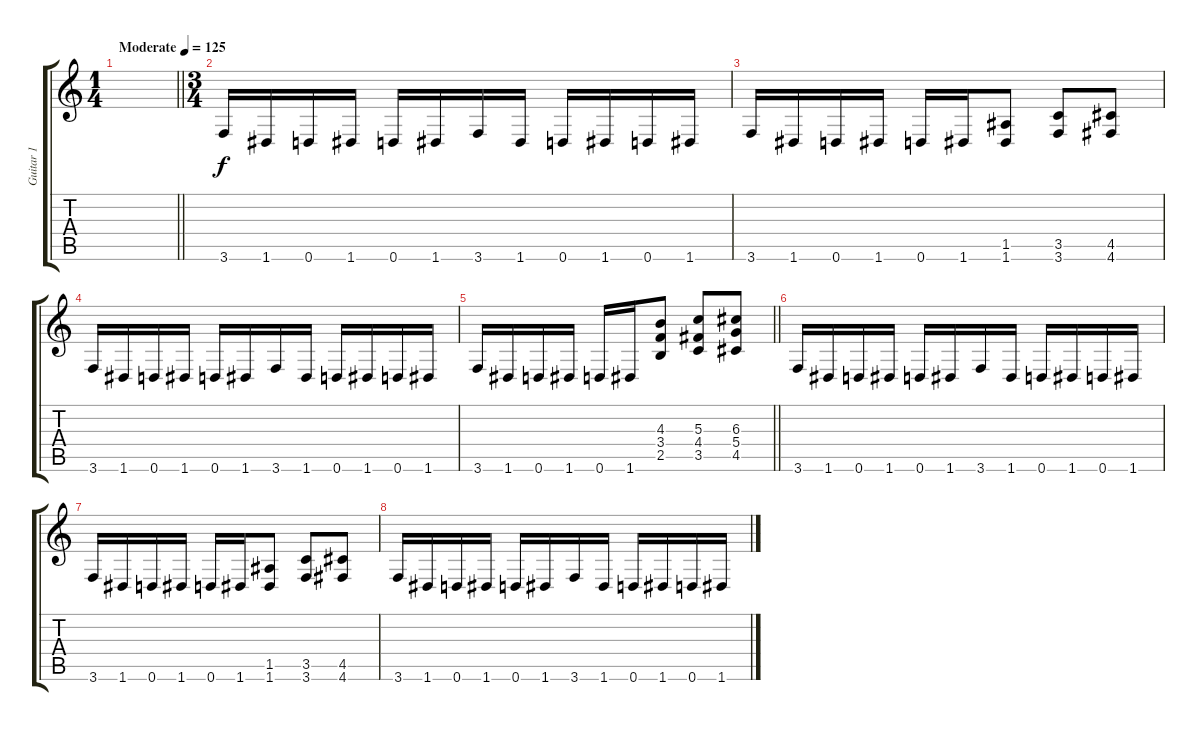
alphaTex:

\track ("Guitar 1" "Guitar 1") {instrument distortionguitar}
\staff {score tabs}
\tuning (E4 B3 G3 D3 A2 D2) {hide}
\ts (1 4)
\tempo (125 "Moderate")
\clef g2
\barLineRight lightlight
\ks c
|
\ts (3 4)
3.6.16 1.6.16 0.6.16 1.6.16 0.6.16 1.6.16 3.6.16 1.6.16 0.6.16 1.6.16 0.6.16 1.6.16 |
3.6.16 1.6.16 0.6.16 1.6.16 0.6.16 1.6.16 (1.5 1.6).8 (3.5 3.6).8 (4.5 4.6).8 |
3.6.16 1.6.16 0.6.16 1.6.16 0.6.16 1.6.16 3.6.16 1.6.16 0.6.16 1.6.16 0.6.16 1.6.16 |
\barLineRight lightlight
3.6.16 1.6.16 0.6.16 1.6.16 0.6.16 1.6.16 (4.3 3.4 2.5).8 (5.3 4.4 3.5).8 (6.3 5.4 4.5).8 |
3.6.16 1.6.16 0.6.16 1.6.16 0.6.16 1.6.16 3.6.16 1.6.16 0.6.16 1.6.16 0.6.16 1.6.16 |
3.6.16 1.6.16 0.6.16 1.6.16 0.6.16 1.6.16 (1.5 1.6).8 (3.5 3.6).8 (4.5 4.6).8 |
3.6.16 1.6.16 0.6.16 1.6.16 0.6.16 1.6.16 3.6.16 1.6.16 0.6.16 1.6.16 0.6.16 1.6.16
